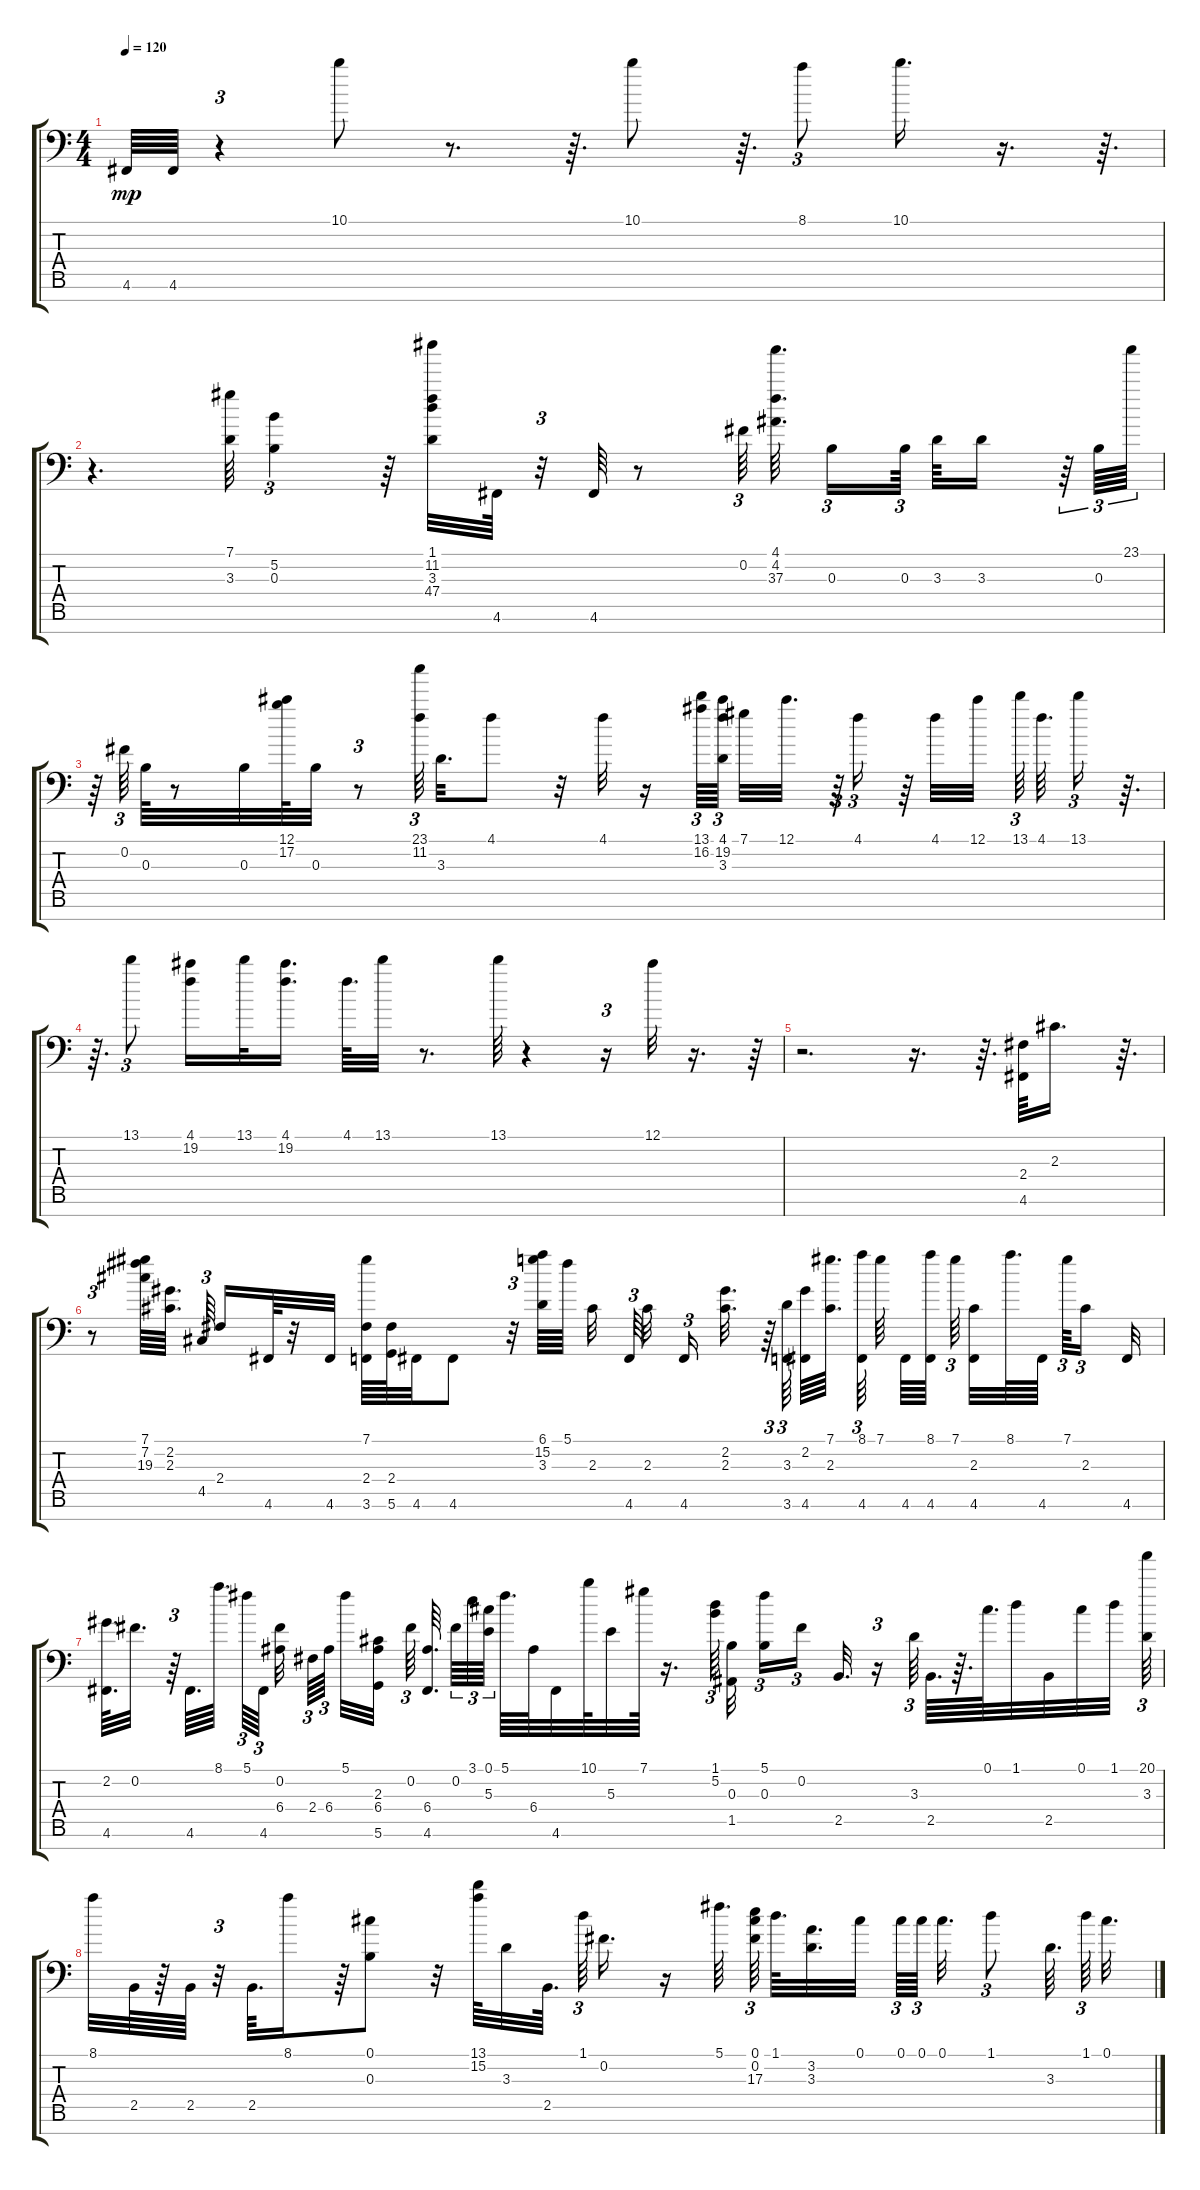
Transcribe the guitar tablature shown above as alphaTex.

\track "" {instrument acousticgrandpiano}
\staff {score tabs}
\tuning (Db5 Gb4 B3 E3 A2 D2 G1) {hide}
\ts (4 4)
\tempo 120
\clef f4
\ks c
4.6.64{dy mp} 4.6.64 r.4{tu (3 2)} 10.1.8 r.8{d} r.64{d} 10.1.8 r.64{d} 8.1.8{tu (3 2)} 10.1.16{d} r.16{d} r.64{d} |
r.4{d} (7.1 3.3).64 (5.2 0.3).4{tu (3 2)} r.64 (1.1 11.2 3.3 47.4).32 4.6.64 r.32{tu (3 2)} 4.6.64 r.8 0.2.64{tu (3 2)} (4.1 4.2 37.3).64{d} 0.3.16{tu (3 2)} 0.3.64{tu (3 2)} 3.3.64 3.3.16 r.64{tu (3 2)} 0.3.64{tu (3 2)} 23.1.64{tu (3 2)} |
r.64 0.2.64{tu (3 2)} 0.3.64 r.8 0.3.32 (12.1 17.2).64 0.3.32 r.8{tu (3 2)} (23.1 11.2).64{tu (3 2)} 3.3.32{d} 4.1.8 r.32 4.1.32 r.16 (13.1 16.2).64{tu (3 2)} (4.1 19.2 3.3).64{tu (3 2)} 7.1.32 12.1.32{d} r.64{tu (3 2)} 4.1.16{tu (3 2)} r.64 4.1.32 12.1.32 13.1.64{tu (3 2)} 4.1.64{d} 13.1.16{tu (3 2)} r.64{d} |
r.64{d} 13.1.8{tu (3 2)} (4.1 19.2).16 13.1.32 (4.1 19.2).16{d} 4.1.64{d} 13.1.32 r.8{d} 13.1.64 r.4 r.16{tu (3 2)} 12.1.32 r.16{d} r.64 |
r.2{d} r.16{d} r.64{d} (2.4 4.6).64 2.3.16{d} r.64{d} |
r.8{tu (3 2)} (7.1 7.2 19.3).64 (2.2 2.3).64{d} 4.5.64{tu (3 2)} 2.4.16 4.6.64 r.32 4.6.32 (7.1 2.4 3.6).64 (2.4 5.6).64 4.6.32 4.6.8 r.32{tu (3 2)} (6.1 15.2 3.3).64 5.1.64 2.3.32 4.6.64{tu (3 2)} 2.3.32 4.6.16{tu (3 2)} (2.2 2.3).32{d} r.64{tu (3 2)} (3.3 3.6).64{tu (3 2)} (2.2 4.6).64 (7.1 2.3).64{d} (8.1 4.6).64{tu (3 2)} 7.1.64 4.6.64 (8.1 4.6).64 7.1.64{tu (3 2)} (2.3 4.6).32 8.1.64{d} 4.6.64 7.1.64{tu (3 2)} 2.3.16{tu (3 2)} 4.6.32 |
(2.2 4.6).64{d} 0.2.32{d} r.64{tu (3 2)} 4.6.64{d} 8.1.64{d} 5.1.64{tu (3 2)} 4.6.64{tu (3 2)} (0.2 6.4).32 2.4.64{tu (3 2)} 6.4.64{tu (3 2)} 5.1.32 (2.3 6.4 5.6).32 0.2.64{tu (3 2)} (6.4 4.6).64{d} 0.2.64{tu (3 2)} 3.1.64{tu (3 2)} (0.1 5.3).64{tu (3 2)} 5.1.64{d} 6.4.64 4.6.32 10.1.64 5.3.32 7.1.64 r.16{d} (1.1 5.2).64{tu (3 2)} (0.3 1.5).32 (5.1 0.3).16{tu (3 2)} 0.2.16{tu (3 2)} 2.5.32{d} r.16{tu (3 2)} 3.3.64{tu (3 2)} 2.5.64{d} r.64{d} 0.1.64{d} 1.1.32 2.5.32 0.1.32 1.1.32 (20.1 3.3).64{tu (3 2)} |
8.1.32 2.5.64 r.64 2.5.64 r.32{tu (3 2)} 2.5.64{d} 8.1.16 r.64 (0.1 0.3).8 r.32 (13.1 15.2).64 3.3.32 2.5.64{d} 1.1.64{tu (3 2)} 0.2.16{d} r.16 5.1.64{d} (0.1 0.2 17.3).64{tu (3 2)} 1.1.64{d} (3.2 3.3).32{d} 0.1.32 0.1.64{tu (3 2)} 0.1.64{tu (3 2)} 0.1.32{d} 1.1.8{tu (3 2)} 3.3.64{d} 1.1.64{tu (3 2)} 0.1.32{d}
